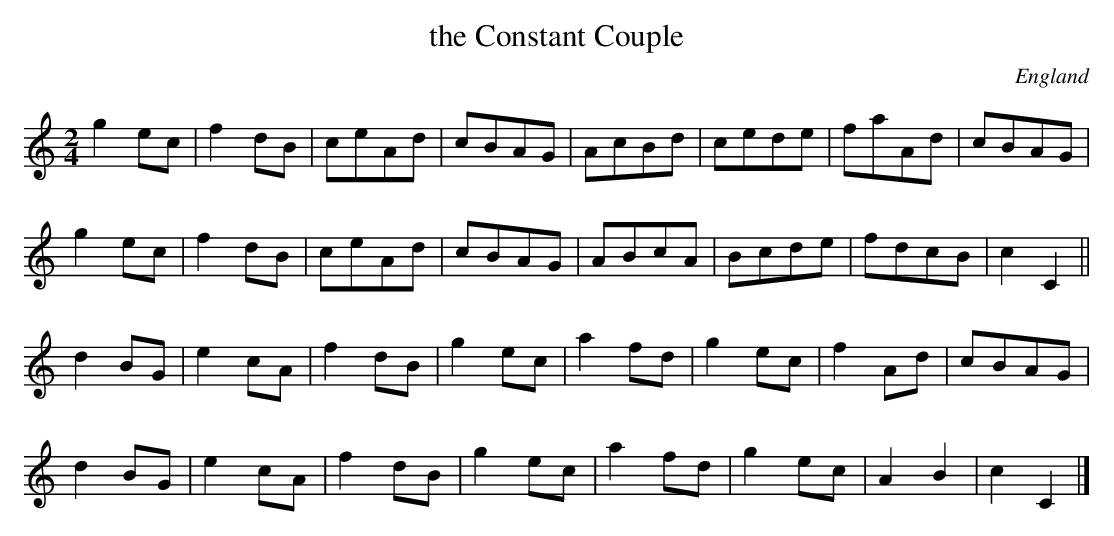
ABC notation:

X:1
T:the Constant Couple
L:1/8
M:2/4
O:England
K:C major
g2ec | f2dB | ceAd | cBAG | AcBd | cede | faAd | cBAG |
g2ec | f2dB | ceAd | cBAG | ABcA | Bcde | fdcB | c2C2 ||
d2BG | e2cA | f2dB | g2ec | a2fd | g2ec | f2Ad | cBAG |
d2BG | e2cA | f2dB | g2ec | a2fd | g2ec | A2B2 | c2 C2 |]
